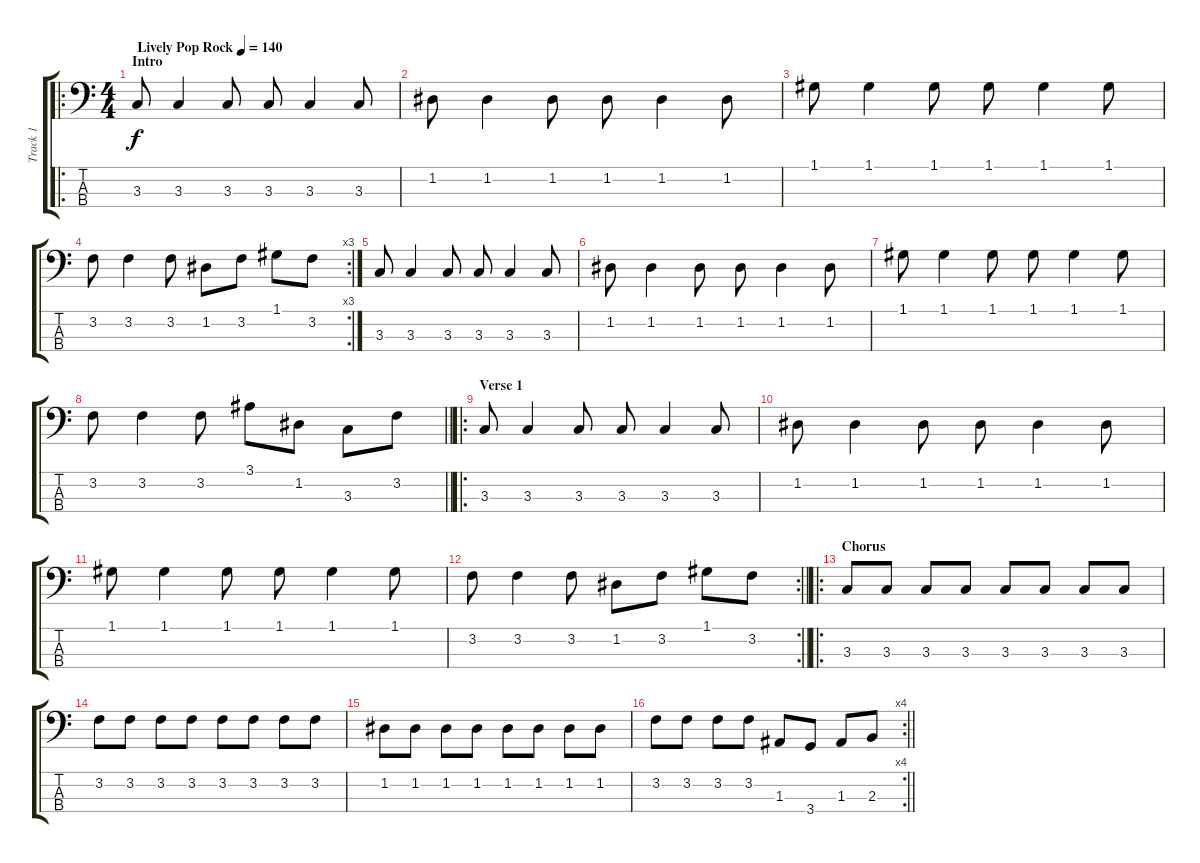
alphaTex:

\track ("Track 1" "Track 1") {instrument acousticguitarsteel}
\staff {score tabs}
\tuning (G2 D2 A1 E1) {hide}
\ro
\ts (4 4)
\section ("" "Intro")
\tempo (140 "Lively Pop Rock")
\clef f4
\ks c
3.3.8{dy f instrument acousticguitarsteel} 3.3.4 3.3.8 3.3.8 3.3.4 3.3.8 |
1.2.8 1.2.4 1.2.8 1.2.8 1.2.4 1.2.8 |
1.1.8 1.1.4 1.1.8 1.1.8 1.1.4 1.1.8 |
\rc 3
3.2.8 3.2.4 3.2.8 1.2.8 3.2.8 1.1.8 3.2.8 |
3.3.8 3.3.4 3.3.8 3.3.8 3.3.4 3.3.8 |
1.2.8 1.2.4 1.2.8 1.2.8 1.2.4 1.2.8 |
1.1.8 1.1.4 1.1.8 1.1.8 1.1.4 1.1.8 |
\barLineRight lightlight
3.2.8 3.2.4 3.2.8 3.1.8 1.2.8 3.3.8 3.2.8 |
\ro
\section ("" "Verse 1")
3.3.8 3.3.4 3.3.8 3.3.8 3.3.4 3.3.8 |
1.2.8 1.2.4 1.2.8 1.2.8 1.2.4 1.2.8 |
1.1.8 1.1.4 1.1.8 1.1.8 1.1.4 1.1.8 |
\rc 2
\barLineRight lightlight
3.2.8 3.2.4 3.2.8 1.2.8 3.2.8 1.1.8 3.2.8 |
\ro
\section ("" "Chorus")
3.3.8 3.3.8 3.3.8 3.3.8 3.3.8 3.3.8 3.3.8 3.3.8 |
3.2.8 3.2.8 3.2.8 3.2.8 3.2.8 3.2.8 3.2.8 3.2.8 |
1.2.8 1.2.8 1.2.8 1.2.8 1.2.8 1.2.8 1.2.8 1.2.8 |
\rc 4
\barLineRight lightlight
3.2.8 3.2.8 3.2.8 3.2.8 1.3.8 3.4.8 1.3.8 2.3.8
